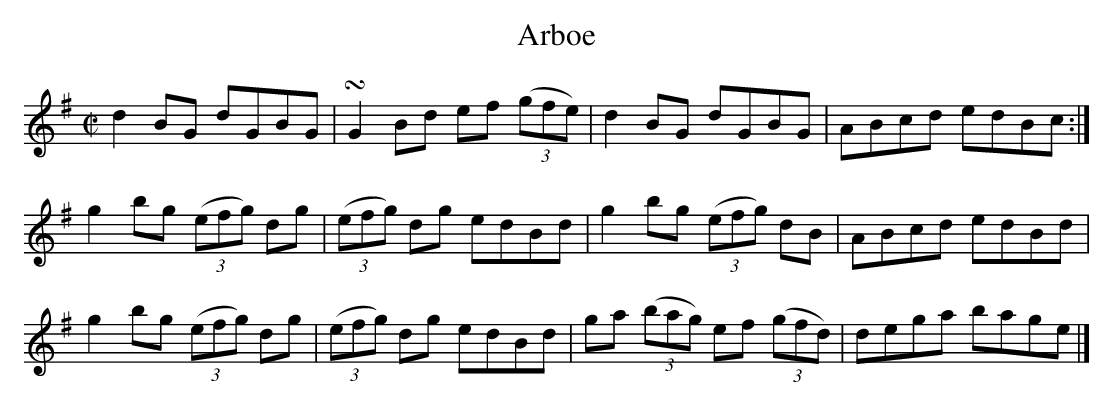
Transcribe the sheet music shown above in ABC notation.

X:1
U: ~ = !turn!
T:Arboe
L:1/8
M:C|
K:G
d2 BG dGBG | ~G2 Bd ef ((3gfe) | d2 BG dGBG | ABcd edBc :|
g2 bg ((3efg) dg | ((3efg) dg edBd | g2 bg ((3efg) dB | ABcd edBd |
g2 bg ((3efg) dg | ((3efg) dg edBd | ga ((3bag) ef ((3gfd) | dega bage |]
